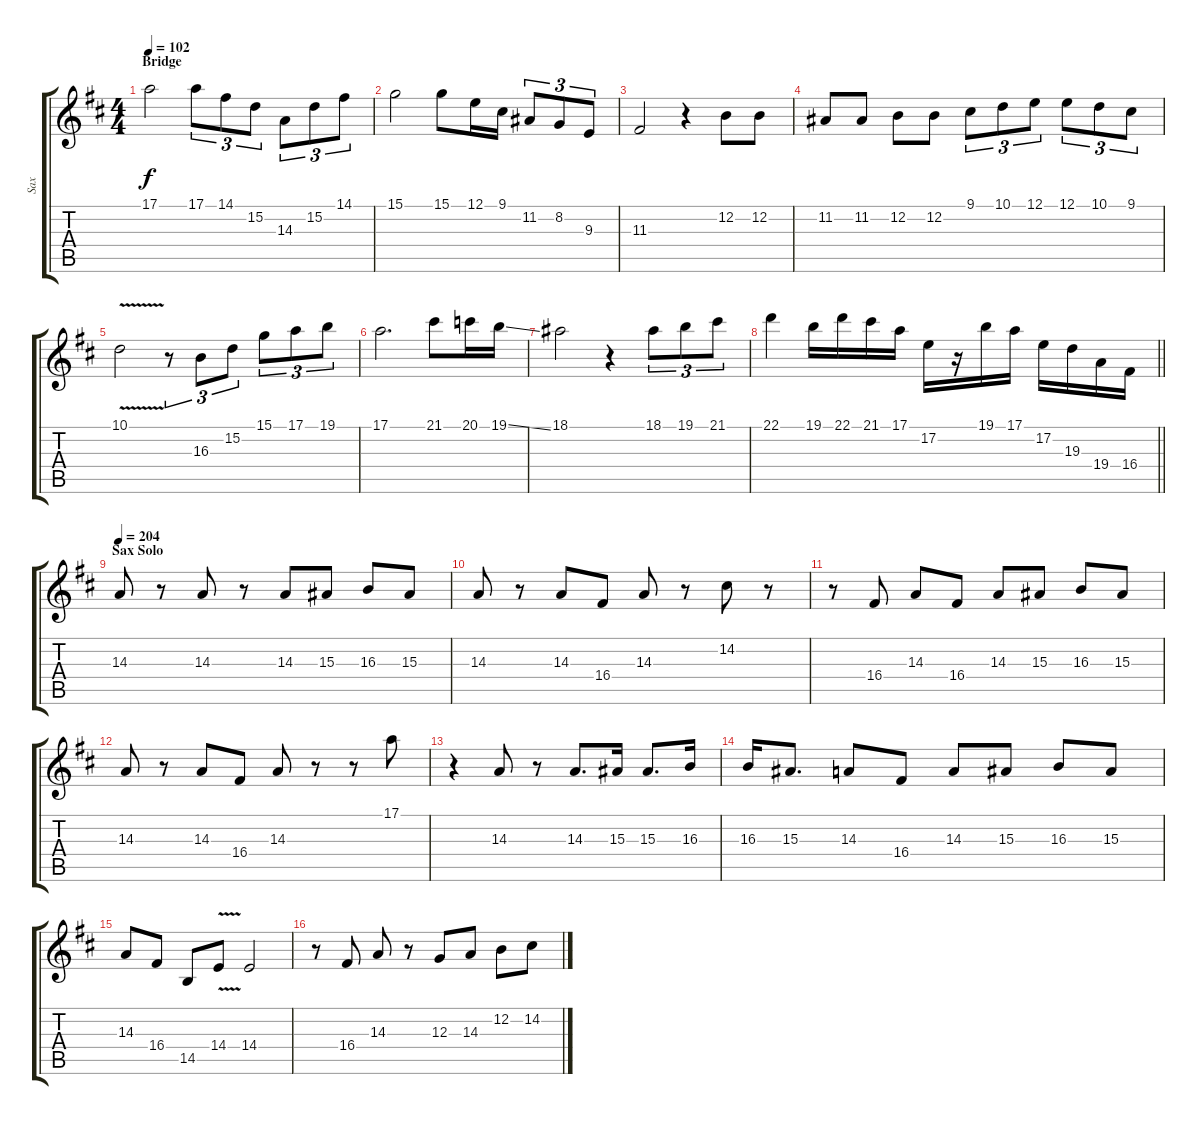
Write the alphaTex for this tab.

\track ("Sax" "Sax") {instrument tenorsax}
\staff {score tabs}
\tuning (E4 B3 G3 D3 A2 E2) {hide}
\ts (4 4)
\section ("" "Bridge")
\tempo 102
\clef g2
\ks d
17.1.2{dy f} 17.1.8{tu (3 2)} 14.1.8{tu (3 2)} 15.2.8{tu (3 2)} 14.3.8{tu (3 2)} 15.2.8{tu (3 2)} 14.1.8{tu (3 2)} |
15.1.2 15.1.8 12.1.16 9.1.16 11.2.8{tu (3 2)} 8.2.8{tu (3 2)} 9.3.8{tu (3 2)} |
11.3.2 r.4 12.2.8 12.2.8 |
11.2.8 11.2.8 12.2.8 12.2.8 9.1.8{tu (3 2)} 10.1.8{tu (3 2)} 12.1.8{tu (3 2)} 12.1.8{tu (3 2)} 10.1.8{tu (3 2)} 9.1.8{tu (3 2)} |
10.1{v}.2 r.8{tu (3 2)} 16.3.8{tu (3 2)} 15.2.8{tu (3 2)} 15.1.8{tu (3 2)} 17.1.8{tu (3 2)} 19.1.8{tu (3 2)} |
17.1.2{d} 21.1.8 20.1.16 19.1{ss}.16 |
18.1.2 r.4 18.1.8{tu (3 2)} 19.1.8{tu (3 2)} 21.1.8{tu (3 2)} |
\barLineRight lightlight
22.1.4 19.1.16 22.1.16 21.1.16 17.1.16 17.2.16 r.16 19.1.16 17.1.16 17.2.16 19.3.16 19.4.16 16.4.16 |
\section ("" "Sax Solo")
\tempo 204
14.3.8 r.8 14.3.8 r.8 14.3.8 15.3.8 16.3.8 15.3.8 |
14.3.8 r.8 14.3.8 16.4.8 14.3.8 r.8 14.2.8 r.8 |
r.8 16.4.8 14.3.8 16.4.8 14.3.8 15.3.8 16.3.8 15.3.8 |
14.3.8 r.8 14.3.8 16.4.8 14.3.8 r.8 r.8 17.1.8 |
r.4 14.3.8 r.8 14.3.8{d} 15.3.16 15.3.8{d} 16.3.16 |
16.3.16 15.3.8{d} 14.3.8 16.4.8 14.3.8 15.3.8 16.3.8 15.3.8 |
14.3.8 16.4.8 14.5.8 14.4{v}.8 14.4.2 |
r.8 16.4.8 14.3.8 r.8 12.3.8 14.3.8 12.2.8 14.2.8
